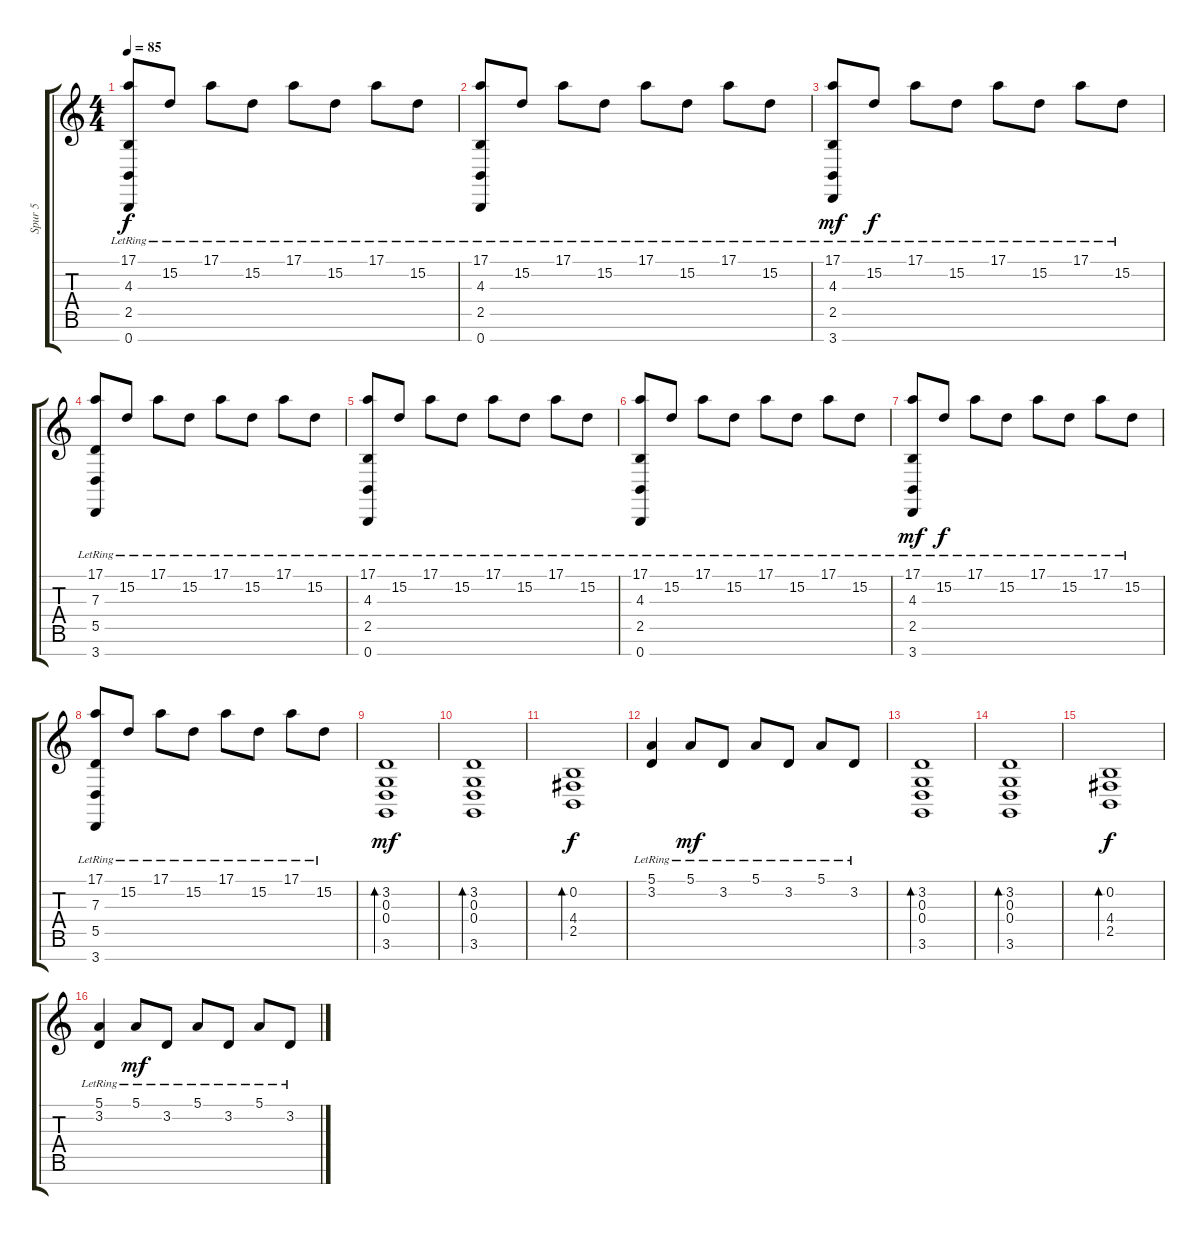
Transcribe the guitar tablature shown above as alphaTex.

\track ("Spur 5" "Spur 5") {instrument brightacousticpiano}
\staff {score tabs}
\tuning (E4 B3 G3 D3 A2 E2 B1) {hide}
\ts (4 4)
\tempo 85
\clef g2
\ks c
(17.1{lr} 4.3{lr} 2.5{lr} 0.7{lr}).8{dy f} 15.2{lr}.8 17.1{lr}.8 15.2{lr}.8 17.1{lr}.8 15.2{lr}.8 17.1{lr}.8 15.2{lr}.8 |
(17.1{lr} 4.3 2.5{lr} 0.7{lr}).8 15.2{lr}.8 17.1{lr}.8 15.2{lr}.8 17.1{lr}.8 15.2{lr}.8 17.1{lr}.8 15.2{lr}.8 |
(17.1{lr} 4.3{lr} 2.5{lr} 3.7{lr}).8{dy mf} 15.2{lr}.8{dy f} 17.1{lr}.8 15.2{lr}.8 17.1{lr}.8 15.2{lr}.8 17.1{lr}.8 15.2{lr}.8 |
(17.1{lr} 7.3{lr} 5.5{lr} 3.7{lr}).8 15.2{lr}.8 17.1{lr}.8 15.2{lr}.8 17.1{lr}.8 15.2{lr}.8 17.1{lr}.8 15.2{lr}.8 |
(17.1{lr} 4.3{lr} 2.5{lr} 0.7{lr}).8 15.2{lr}.8 17.1{lr}.8 15.2{lr}.8 17.1{lr}.8 15.2{lr}.8 17.1{lr}.8 15.2{lr}.8 |
(17.1{lr} 4.3 2.5{lr} 0.7{lr}).8 15.2{lr}.8 17.1{lr}.8 15.2{lr}.8 17.1{lr}.8 15.2{lr}.8 17.1{lr}.8 15.2{lr}.8 |
(17.1{lr} 4.3{lr} 2.5{lr} 3.7{lr}).8{dy mf} 15.2{lr}.8{dy f} 17.1{lr}.8 15.2{lr}.8 17.1{lr}.8 15.2{lr}.8 17.1{lr}.8 15.2{lr}.8 |
(17.1{lr} 7.3{lr} 5.5{lr} 3.7{lr}).8 15.2{lr}.8 17.1{lr}.8 15.2{lr}.8 17.1{lr}.8 15.2{lr}.8 17.1{lr}.8 15.2{lr}.8 |
(3.2 0.3 0.4 3.6).1{bd 120 dy mf} |
(3.2 0.3 0.4 3.6).1{bd 120} |
(0.2 4.4 2.5).1{bd 120 dy f} |
(5.1{lr} 3.2{lr}).4 5.1{lr}.8{dy mf} 3.2{lr}.8 5.1{lr}.8 3.2{lr}.8 5.1{lr}.8 3.2{lr}.8 |
(3.2 0.3 0.4 3.6).1{bd 120} |
(3.2 0.3 0.4 3.6).1{bd 120} |
(0.2 4.4 2.5).1{bd 120 dy f} |
(5.1{lr} 3.2{lr}).4 5.1{lr}.8{dy mf} 3.2{lr}.8 5.1{lr}.8 3.2{lr}.8 5.1{lr}.8 3.2{lr}.8
